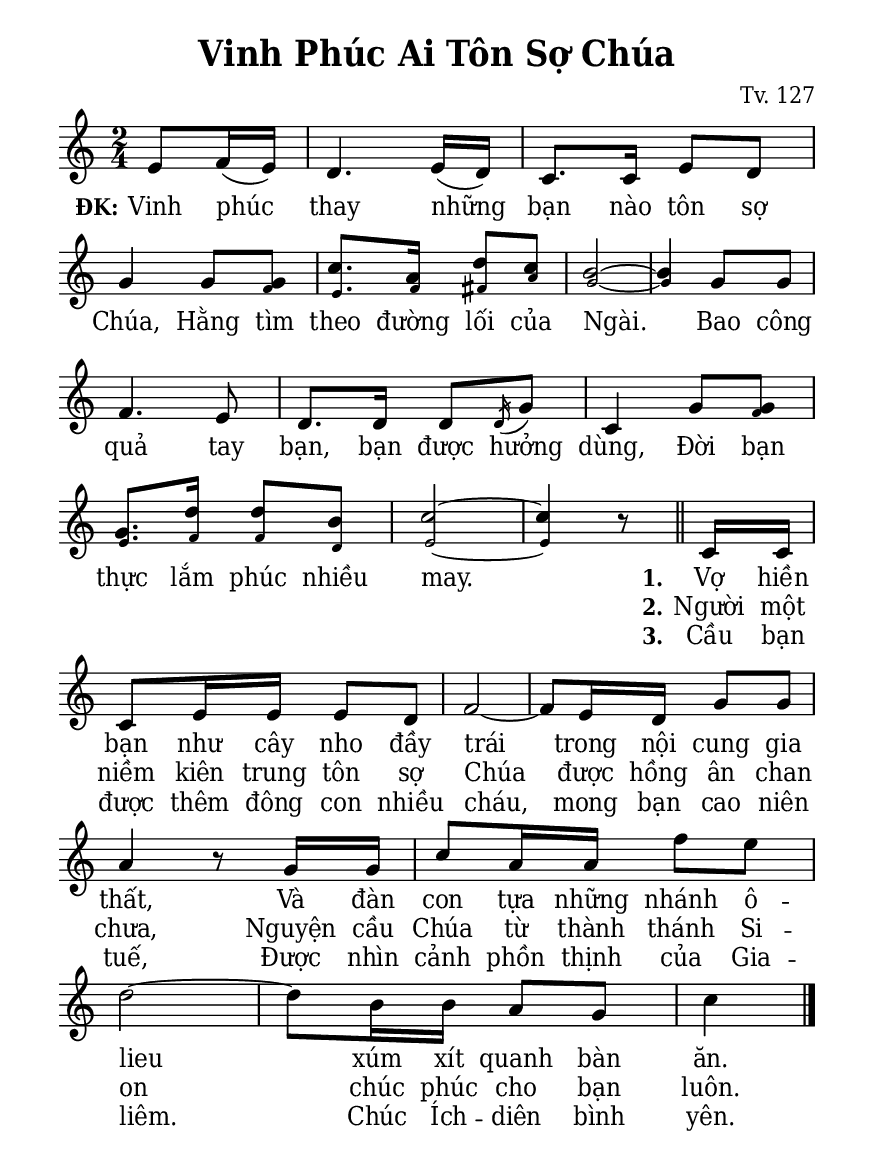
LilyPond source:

% Cài đặt chung\
\version "2.22.1"
\include "english.ly"

\header {
  title = "Vinh Phúc Ai Tôn Sợ Chúa"
  composer = "Tv. 127"
  %arranger = "Lm. Kim Long"
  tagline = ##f
}

% Nhạc phiên khúc
nhacPhienKhucSop = \relative c' {
  \partial 4 e8 f16 (e) |
  d4. e16 (d) |
  c8. c16 e8 d |
  g4 g8 g |
  c8. a16 d8 c |
  b2 ~ |
  b4 g8 g |
  f4. e8 |
  d8. d16 d8 \slashedGrace { d16 ( } g8) |
  c,4 g'8 g |
  g8. d'16 d8 b |
  c2 ~ |
  c4 r8 \bar "||"
  
  c,16 c |
  c8 e16 e e8 d |
  f2 ~ |
  f8 e16 d g8 g |
  a4 r8 g16 g |
  c8 a16 a f'8 e |
  d2 ~ |
  d8 b16 b a8 g |
  c4 \bar "|."
}

nhacPhienKhucAlto = \relative c' {
  e8 f16 (e) |
  d4. e16 (d) |
  c8. c16 e8 d |
  g4 g8 f |
  e8. f16 fs8 a |
  g2 ~ |
  g4 g8 g |
  f4. e8 |
  d8. d16 d8 \slashedGrace { d16 ( } g8) |
  c,4 g'8 f |
  e8. f16 f8 d |
  e2 ~ |
  e4 r8
}

% Lời phiên khúc
loiPhienKhucSop = \lyrics {
  \set stanza = "ĐK:"
  Vinh phúc thay những bạn nào tôn sợ Chúa,
  Hằng tìm theo đường lối của Ngài.
  Bao công quả tay bạn,
  bạn được hưởng dùng,
  Đời bạn thực lắm phúc nhiều may.
  <<
    {
      \set stanza = "1."
      Vợ hiền bạn như cây nho đầy trái
      trong nội cung gia thất,
      Và đàn con tựa những nhánh ô -- lieu
      xúm xít quanh bàn ăn.
    }
    \new Lyrics {
	    \set associatedVoice = "beSop"
	    \set stanza = "2."
	    Người một niềm kiên trung tôn sợ Chúa
	    được hồng ân chan chưa,
	    Nguyện cầu Chúa từ thành thánh Si -- on
	    chúc phúc cho bạn luôn.
    }
    \new Lyrics {
	    \set associatedVoice = "beSop"
	    \set stanza = "3."
	    Cầu bạn được thêm đông con nhiều cháu,
	    mong bạn cao niên tuế,
	    Được nhìn cảnh phồn thịnh của Gia -- liêm.
	    Chúc Ích -- diên bình yên.
    }
  >>
}

% Dàn trang
\paper {
  #(set-paper-size "a5")
  top-margin = 10\mm
  bottom-margin = 10\mm
  left-margin = 10\mm
  right-margin = 10\mm
  indent = #0
  #(define fonts
	 (make-pango-font-tree "Deja Vu Serif Condensed"
	 		       "Deja Vu Serif Condensed"
			       "Deja Vu Serif Condensed"
			       (/ 20 20)))
  print-page-number = ##f
  %page-count = #1
}

TongNhip = {
  \key c \major \time 2/4
  \set Timing.beamExceptions = #'()
  \set Timing.baseMoment = #(ly:make-moment 1/4)
}

% Đổi kích thước nốt cho bè phụ
notBePhu =
#(define-music-function (font-size music) (number? ly:music?)
   (for-some-music
     (lambda (m)
       (if (music-is-of-type? m 'rhythmic-event)
           (begin
             (set! (ly:music-property m 'tweaks)
                   (cons `(font-size . ,font-size)
                         (ly:music-property m 'tweaks)))
             #t)
           #f))
     music)
   music)

\score {
  \new ChoirStaff <<
    \new Staff \with {
        \consists "Merge_rests_engraver"
        printPartCombineTexts = ##f
      }
      <<
      \new Voice \TongNhip \partCombine 
        \nhacPhienKhucSop
        \notBePhu -3 { \nhacPhienKhucAlto }
      \new NullVoice = beSop \nhacPhienKhucSop
      \new Lyrics \lyricsto beSop \loiPhienKhucSop
      >>
  >>
  \layout {
    %\override Staff.TimeSignature.transparent = ##t
    \override Lyrics.LyricSpace.minimum-distance = #1.5
    \override Score.BarNumber.break-visibility = ##(#f #f #f)
    \override Score.SpacingSpanner.uniform-stretching = ##t
  } 
}
